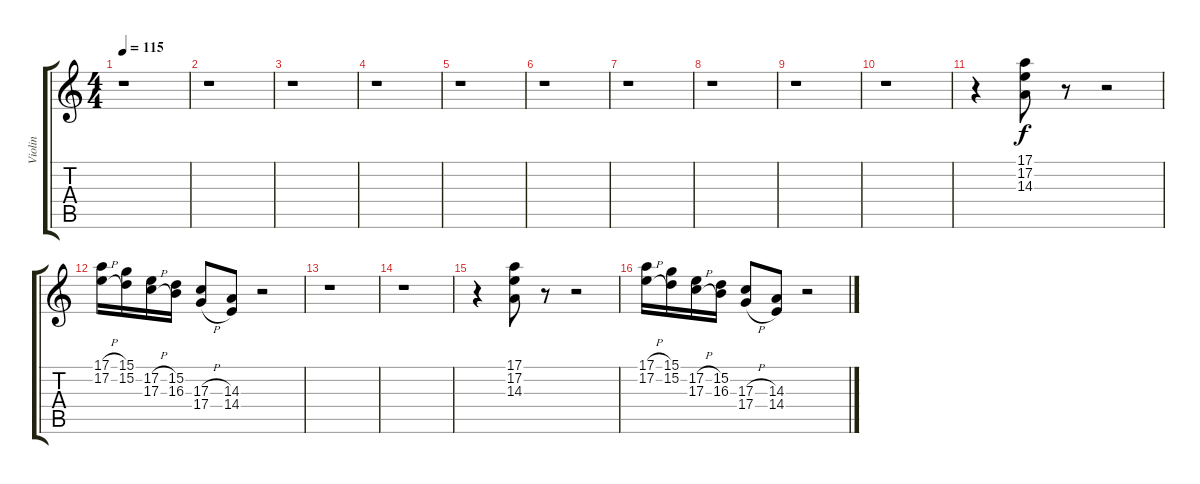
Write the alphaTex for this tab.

\track ("Violin" "Violin") {instrument violin}
\staff {score tabs}
\tuning (E4 B3 G3 D3 A2 E2) {hide}
\ts (4 4)
\tempo 115
\clef g2
\ks c
r.1{dy f} |
r.1 |
r.1 |
r.1 |
r.1 |
r.1 |
r.1 |
r.1 |
r.1 |
r.1 |
r.4 (17.1 17.2 14.3).8 r.8 r.2 |
(17.1{h} 17.2{h}).16 (15.1 15.2).16 (17.2{h} 17.3{h}).16 (15.2 16.3).16 (17.3{h} 17.4{h}).8 (14.3 14.4).8 r.2 |
r.1 |
r.1 |
r.4 (17.1 17.2 14.3).8 r.8 r.2 |
(17.1{h} 17.2{h}).16 (15.1 15.2).16 (17.2{h} 17.3{h}).16 (15.2 16.3).16 (17.3{h} 17.4{h}).8 (14.3 14.4).8 r.2
